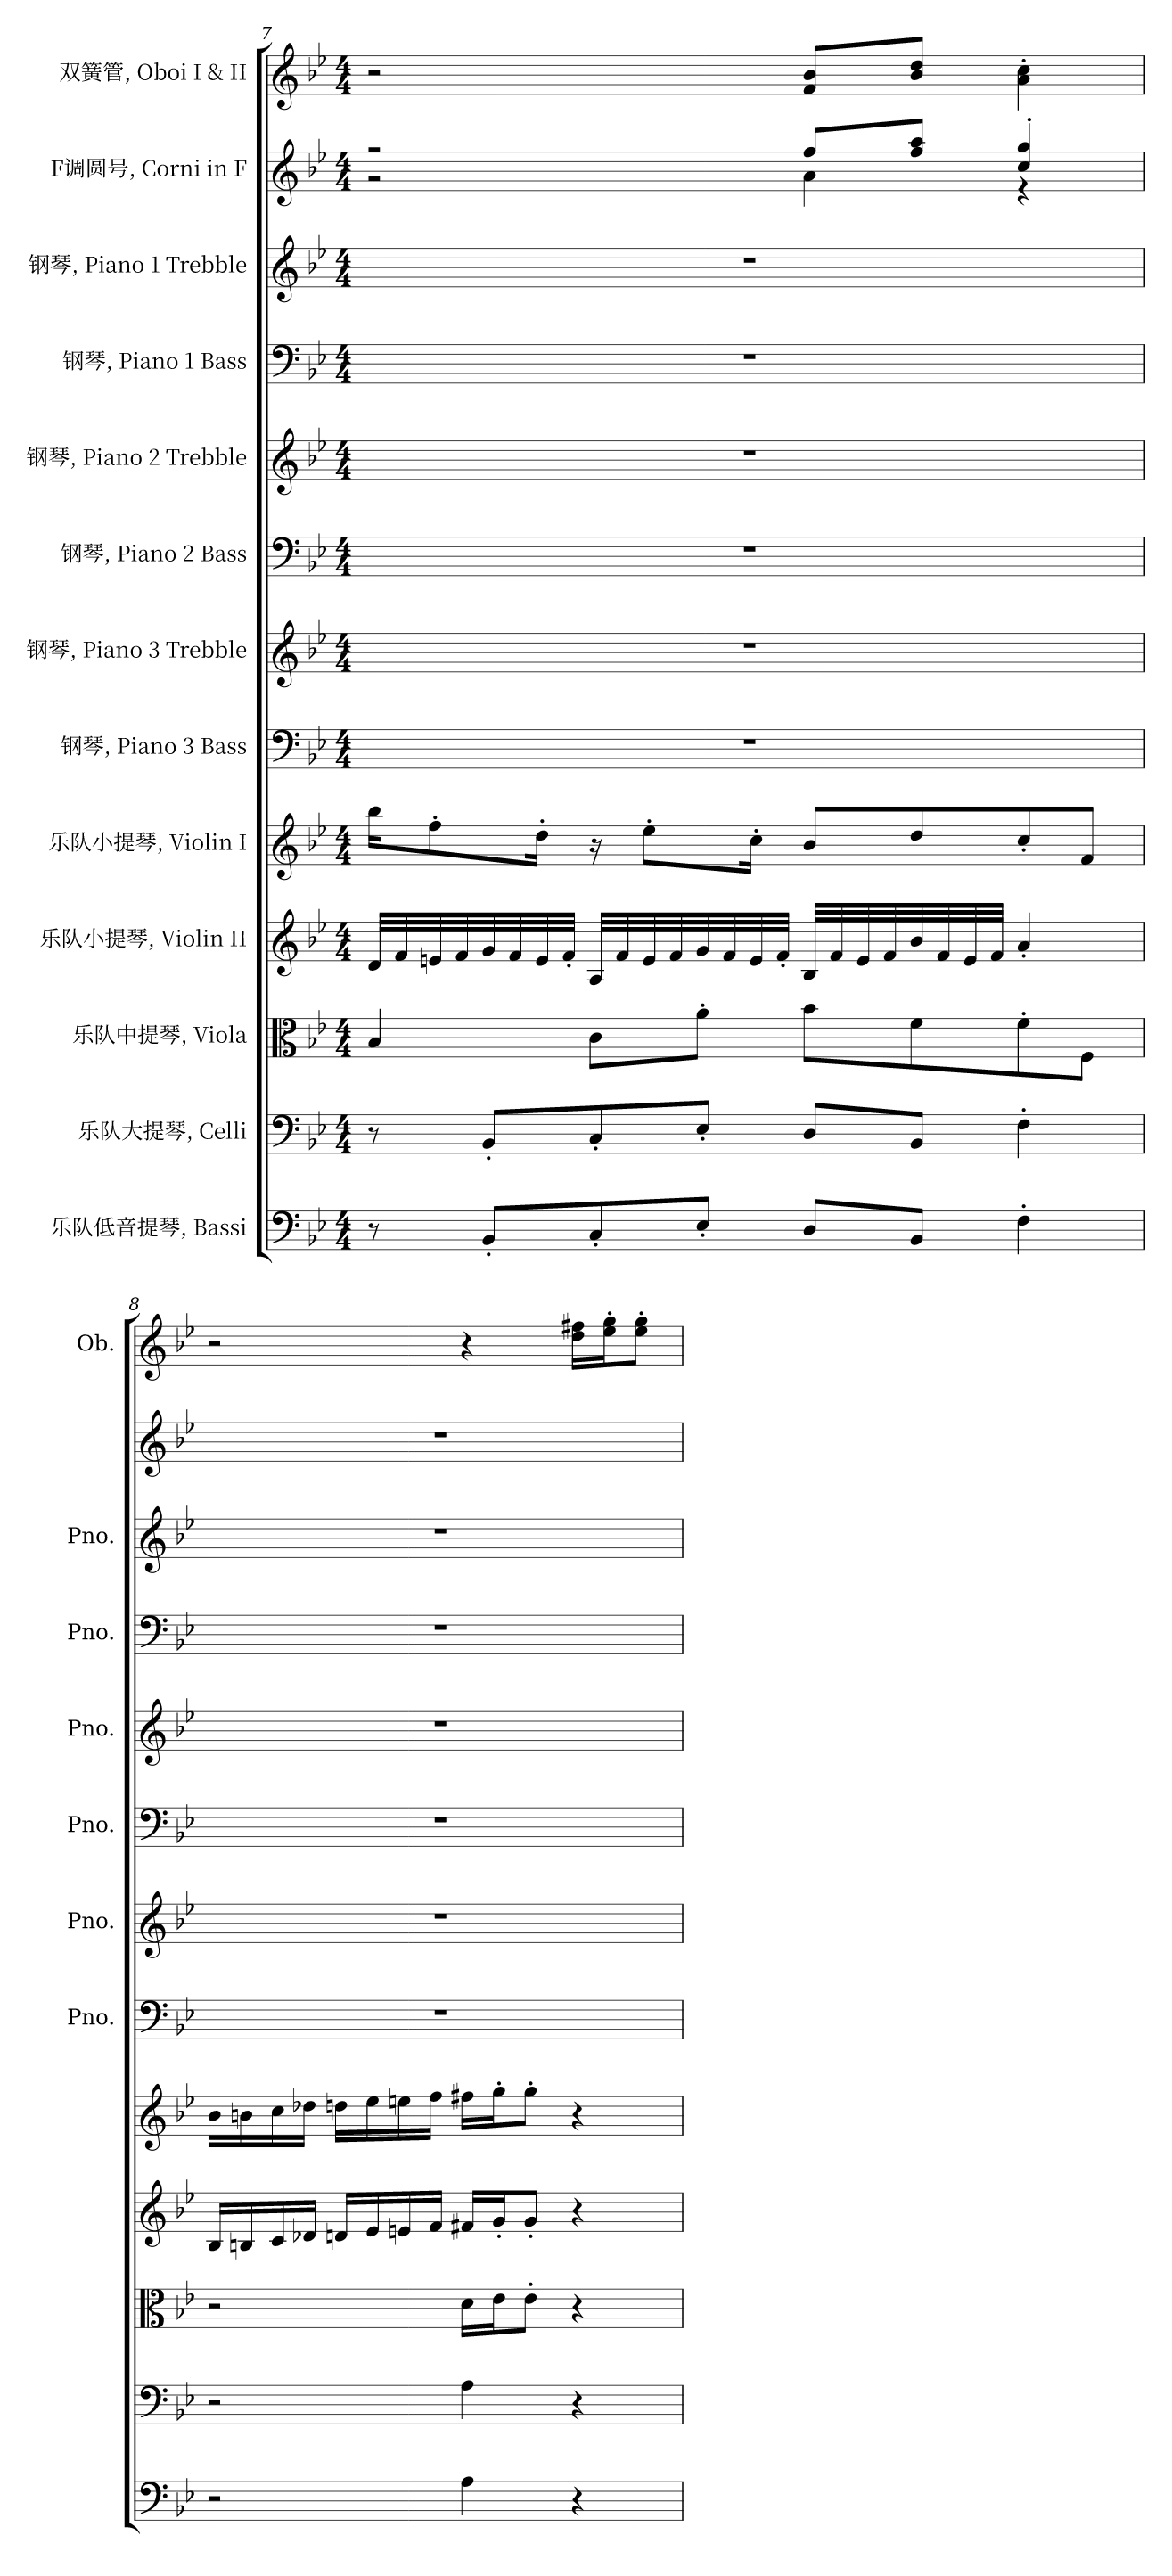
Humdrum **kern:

**kern	**kern	**kern	**kern	**kern	**kern	**kern	**kern	**kern	**kern	**kern	**kern	**kern
*part13	*part12	*part11	*part10	*part9	*part8	*part7	*part6	*part5	*part4	*part3	*part2	*part1
*staff13	*staff12	*staff11	*staff10	*staff9	*staff8	*staff7	*staff6	*staff5	*staff4	*staff3	*staff2	*staff1
*I"乐队低音提琴, Bassi	*I"乐队大提琴, Celli	*I"乐队中提琴, Viola	*I"乐队小提琴, Violin II	*I"乐队小提琴, Violin I	*I"钢琴, Piano 3 Bass	*I"钢琴, Piano 3 Trebble	*I"钢琴, Piano 2 Bass	*I"钢琴, Piano 2 Trebble	*I"钢琴, Piano 1 Bass	*I"钢琴, Piano 1 Trebble	*I"F调圆号, Corni in F	*I"双簧管, Oboi I &amp; II
*	*	*	*	*	*I'Pno.	*I'Pno.	*I'Pno.	*I'Pno.	*I'Pno.	*I'Pno.	*	*I'Ob.
!!LO:PB:g=z
*clefF4	*clefF4	*clefC3	*clefG2	*clefG2	*clefF4	*clefG2	*clefF4	*clefG2	*clefF4	*clefG2	*clefG2	*clefG2
*ITrd7c12	*	*	*	*	*	*	*	*	*	*	*ITrd4c7	*
*k[b-e-]	*k[b-e-]	*k[b-e-]	*k[b-e-]	*k[b-e-]	*k[b-e-]	*k[b-e-]	*k[b-e-]	*k[b-e-]	*k[b-e-]	*k[b-e-]	*k[b-e-a-]	*k[b-e-]
*M4/4	*M4/4	*M4/4	*M4/4	*M4/4	*M4/4	*M4/4	*M4/4	*M4/4	*M4/4	*M4/4	*M4/4	*M4/4
=7	=7	=7	=7	=7	=7	=7	=7	=7	=7	=7	=7	=7
*	*	*	*	*	*	*	*	*	*	*	*^	*
8r	8r	4B-/	32d/LLL	16bb-\KL	1r	1r	1r	1r	1r	1r	2r	2r	2r
.	.	.	32f/	.	.	.	.	.	.	.	.	.	.
.	.	.	32en/	8ff'\	.	.	.	.	.	.	.	.	.
.	.	.	32f/	.	.	.	.	.	.	.	.	.	.
8BBB-'/L	8BB-'/L	.	32g/	.	.	.	.	.	.	.	.	.	.
.	.	.	32f/	.	.	.	.	.	.	.	.	.	.
.	.	.	32e/	16dd'\Jk	.	.	.	.	.	.	.	.	.
.	.	.	32f'/JJJ	.	.	.	.	.	.	.	.	.	.
8CC'/	8C'/	8c\L	32A/LLL	16r	.	.	.	.	.	.	.	.	.
.	.	.	32f/	.	.	.	.	.	.	.	.	.	.
.	.	.	32e/	8ee-'\L	.	.	.	.	.	.	.	.	.
.	.	.	32f/	.	.	.	.	.	.	.	.	.	.
8EE-'/J	8E-'/J	8a'\J	32g/	.	.	.	.	.	.	.	.	.	.
.	.	.	32f/	.	.	.	.	.	.	.	.	.	.
.	.	.	32e/	16cc'\Jk	.	.	.	.	.	.	.	.	.
.	.	.	32f'/JJJ	.	.	.	.	.	.	.	.	.	.
8DD/L	8D/L	8b-\L	32B-/LLL	8b-/L	.	.	.	.	.	.	8b-/L	4d\	8f/ 8b-/L
.	.	.	32f/	.	.	.	.	.	.	.	.	.	.
.	.	.	32e/	.	.	.	.	.	.	.	.	.	.
.	.	.	32f/	.	.	.	.	.	.	.	.	.	.
8BBB-/J	8BB-/J	8f\	32b-/	8dd/	.	.	.	.	.	.	8b-/ 8dd/J	.	8b-/ 8dd/J
.	.	.	32f/	.	.	.	.	.	.	.	.	.	.
.	.	.	32e/	.	.	.	.	.	.	.	.	.	.
.	.	.	32f/JJJ	.	.	.	.	.	.	.	.	.	.
4FF'\	4F'\	8f'\	4a'/	8cc'/	.	.	.	.	.	.	4f/' 4cc/'	4r	4a\' 4cc\'
.	.	8F\J	.	8f/J	.	.	.	.	.	.	.	.	.
*	*	*	*	*	*	*	*	*	*	*	*v	*v	*
=8	=8	=8	=8	=8	=8	=8	=8	=8	=8	=8	=8	=8
2r	2r	2r	16B-/LL	16b-\LL	1r	1r	1r	1r	1r	1r	1r	2r
.	.	.	16Bn/	16bn\	.	.	.	.	.	.	.	.
.	.	.	16c/	16cc\	.	.	.	.	.	.	.	.
.	.	.	16d-X/JJ	16dd-X\JJ	.	.	.	.	.	.	.	.
.	.	.	16dn/LL	16ddn\LL	.	.	.	.	.	.	.	.
.	.	.	16e-/	16ee-\	.	.	.	.	.	.	.	.
.	.	.	16en/	16een\	.	.	.	.	.	.	.	.
.	.	.	16f/JJ	16ff\JJ	.	.	.	.	.	.	.	.
4AA\	4A\	16d\LL	16f#X/LL	16ff#X\LL	.	.	.	.	.	.	.	4r
.	.	16e-\J	16g'/J	16gg'\J	.	.	.	.	.	.	.	.
.	.	8e-'\J	8g'/J	8gg'\J	.	.	.	.	.	.	.	.
4r	4r	4r	4r	4r	.	.	.	.	.	.	.	16dd\ 16ff#X\LL
.	.	.	.	.	.	.	.	.	.	.	.	16ee-\' 16gg\'J
.	.	.	.	.	.	.	.	.	.	.	.	8ee-\' 8gg\'J
=	=	=	=	=	=	=	=	=	=	=	=	=
*-	*-	*-	*-	*-	*-	*-	*-	*-	*-	*-	*-	*-
